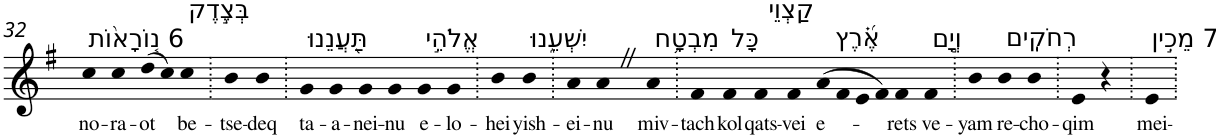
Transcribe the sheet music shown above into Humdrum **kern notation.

**kern	**text
*part1	*part1
*staff1	*staff1
*I"Piano	*
*I'Pno	*
!!LO:PB:g=z
*clefG2	*
*k[f#]	*
*G:	*
=32	=32
!LO:TX:a:t=6 נ֤וֹרָא֨וֹת	!
!	!LO:LY:b
4cc	no-
!	!LO:LY:b
4cc	-ra-
!	!LO:LY:b
(>8dd	-ot
8cc)	.
!LO:TX:a:t=בְּצֶ֣דֶק	!
!	!LO:LY:b
4cc	be-
=33.	=33.
!	!LO:LY:b
4b	-tse-
!	!LO:LY:b
4b	-deq
=34.	=34.
!LO:TX:a:t=תַּ֭עֲנֵנוּ	!
!	!LO:LY:b
4g	ta-
!	!LO:LY:b
4g	-a-
!	!LO:LY:b
4g	-nei-
!	!LO:LY:b
4g	-nu
!LO:TX:a:t=אֱלֹהֵ֣י	!
!	!LO:LY:b
4g	e-
!	!LO:LY:b
4g	-lo-
=35.	=35.
!	!LO:LY:b
4b	-hei
!LO:TX:a:t=יִשְׁעֵ֑נוּ	!
!	!LO:LY:b
4b	yish-
=36.	=36.
!	!LO:LY:b
4a	-ei-
!	!LO:LY:b
4aZ	-nu
!LO:TX:a:t=מִבְטָ֥ח	!
!	!LO:LY:b
4a	miv-
=37.	=37.
!	!LO:LY:b
4f#	-tach
!LO:TX:a:t=כָּל	!
!	!LO:LY:b
4f#	kol
!LO:TX:a:t=קַצְוֵי	!
!	!LO:LY:b
4f#	qats-
!	!LO:LY:b
4f#	-vei
!LO:TX:a:t=אֶ֝֗רֶץ	!
!	!LO:LY:b
(>8a	e-
8f#	.
8e	.
8f#)	.
!	!LO:LY:b
4f#	-rets
!LO:TX:a:t=וְיָ֣ם	!
!	!LO:LY:b
4f#	ve-
=38.	=38.
!	!LO:LY:b
4b	-yam
!LO:TX:a:t=רְחֹקִֽים	!
!	!LO:LY:b
4b	re-
!	!LO:LY:b
4b	-cho-
=39.	=39.
!	!LO:LY:b
4e	-qim
4r	.
=40.	=40.
!LO:TX:a:t=7 מֵכִ֣ין	!
!	!LO:LY:b
4e	mei-
=.	=.
*-	*-
